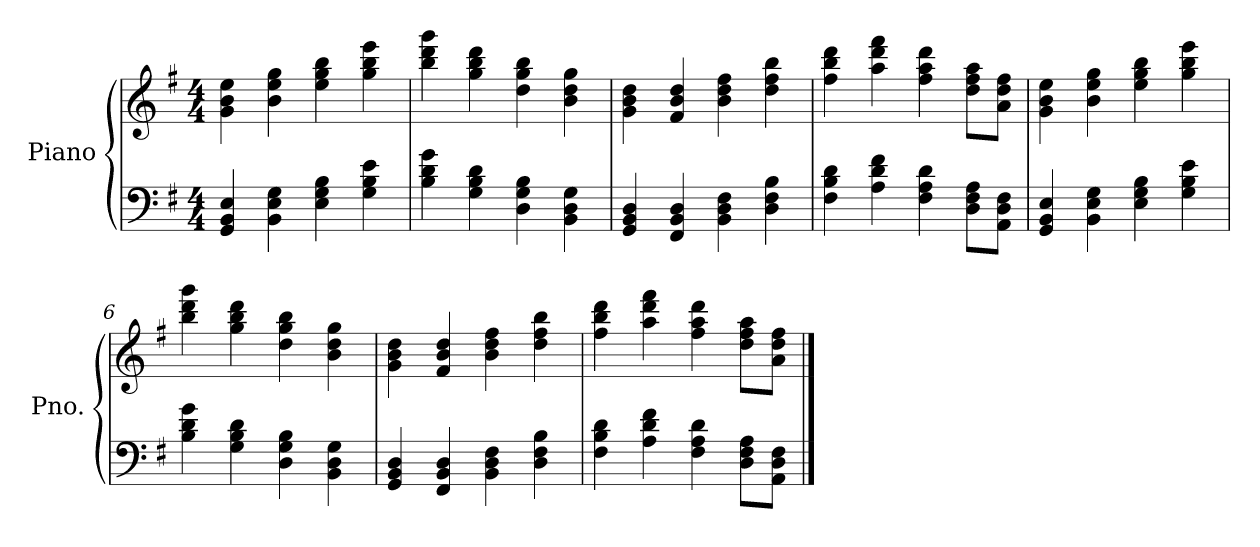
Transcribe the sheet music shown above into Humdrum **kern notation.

**kern	**kern
*part1	*part1
*staff2	*staff1
*I"Piano	*
*I'Pno.	*
*clefF4	*clefG2
*k[f#]	*k[f#]
*M4/4	*M4/4
=1	=1
4GG/ 4BB/ 4E/	4g\ 4b\ 4ee\
4BB\ 4E\ 4G\	4b\ 4ee\ 4gg\
4E\ 4G\ 4B\	4ee\ 4gg\ 4bb\
4G\ 4B\ 4e\	4gg\ 4bb\ 4eee\
=2	=2
4B\ 4d\ 4g\	4bb\ 4ddd\ 4ggg\
4G\ 4B\ 4d\	4gg\ 4bb\ 4ddd\
4D\ 4G\ 4B\	4dd\ 4gg\ 4bb\
4BB\ 4D\ 4G\	4b\ 4dd\ 4gg\
=3	=3
4GG/ 4BB/ 4D/	4g\ 4b\ 4dd\
4FF#/ 4BB/ 4D/	4f#/ 4b/ 4dd/
4BB\ 4D\ 4F#\	4b\ 4dd\ 4ff#\
4D\ 4F#\ 4B\	4dd\ 4ff#\ 4bb\
=4	=4
4F#\ 4B\ 4d\	4ff#\ 4bb\ 4ddd\
4A\ 4d\ 4f#\	4aa\ 4ddd\ 4fff#\
4F#\ 4A\ 4d\	4ff#\ 4aa\ 4ddd\
8D\ 8F#\ 8A\L	8dd\ 8ff#\ 8aa\L
8AA\ 8D\ 8F#\J	8a\ 8dd\ 8ff#\J
=5	=5
4GG/ 4BB/ 4E/	4g\ 4b\ 4ee\
4BB\ 4E\ 4G\	4b\ 4ee\ 4gg\
4E\ 4G\ 4B\	4ee\ 4gg\ 4bb\
4G\ 4B\ 4e\	4gg\ 4bb\ 4eee\
=6	=6
4B\ 4d\ 4g\	4bb\ 4ddd\ 4ggg\
4G\ 4B\ 4d\	4gg\ 4bb\ 4ddd\
4D\ 4G\ 4B\	4dd\ 4gg\ 4bb\
4BB\ 4D\ 4G\	4b\ 4dd\ 4gg\
=7	=7
4GG/ 4BB/ 4D/	4g\ 4b\ 4dd\
4FF#/ 4BB/ 4D/	4f#/ 4b/ 4dd/
4BB\ 4D\ 4F#\	4b\ 4dd\ 4ff#\
4D\ 4F#\ 4B\	4dd\ 4ff#\ 4bb\
=8	=8
4F#\ 4B\ 4d\	4ff#\ 4bb\ 4ddd\
4A\ 4d\ 4f#\	4aa\ 4ddd\ 4fff#\
4F#\ 4A\ 4d\	4ff#\ 4aa\ 4ddd\
8D\ 8F#\ 8A\L	8dd\ 8ff#\ 8aa\L
8AA\ 8D\ 8F#\J	8a\ 8dd\ 8ff#\J
==	==
*-	*-
